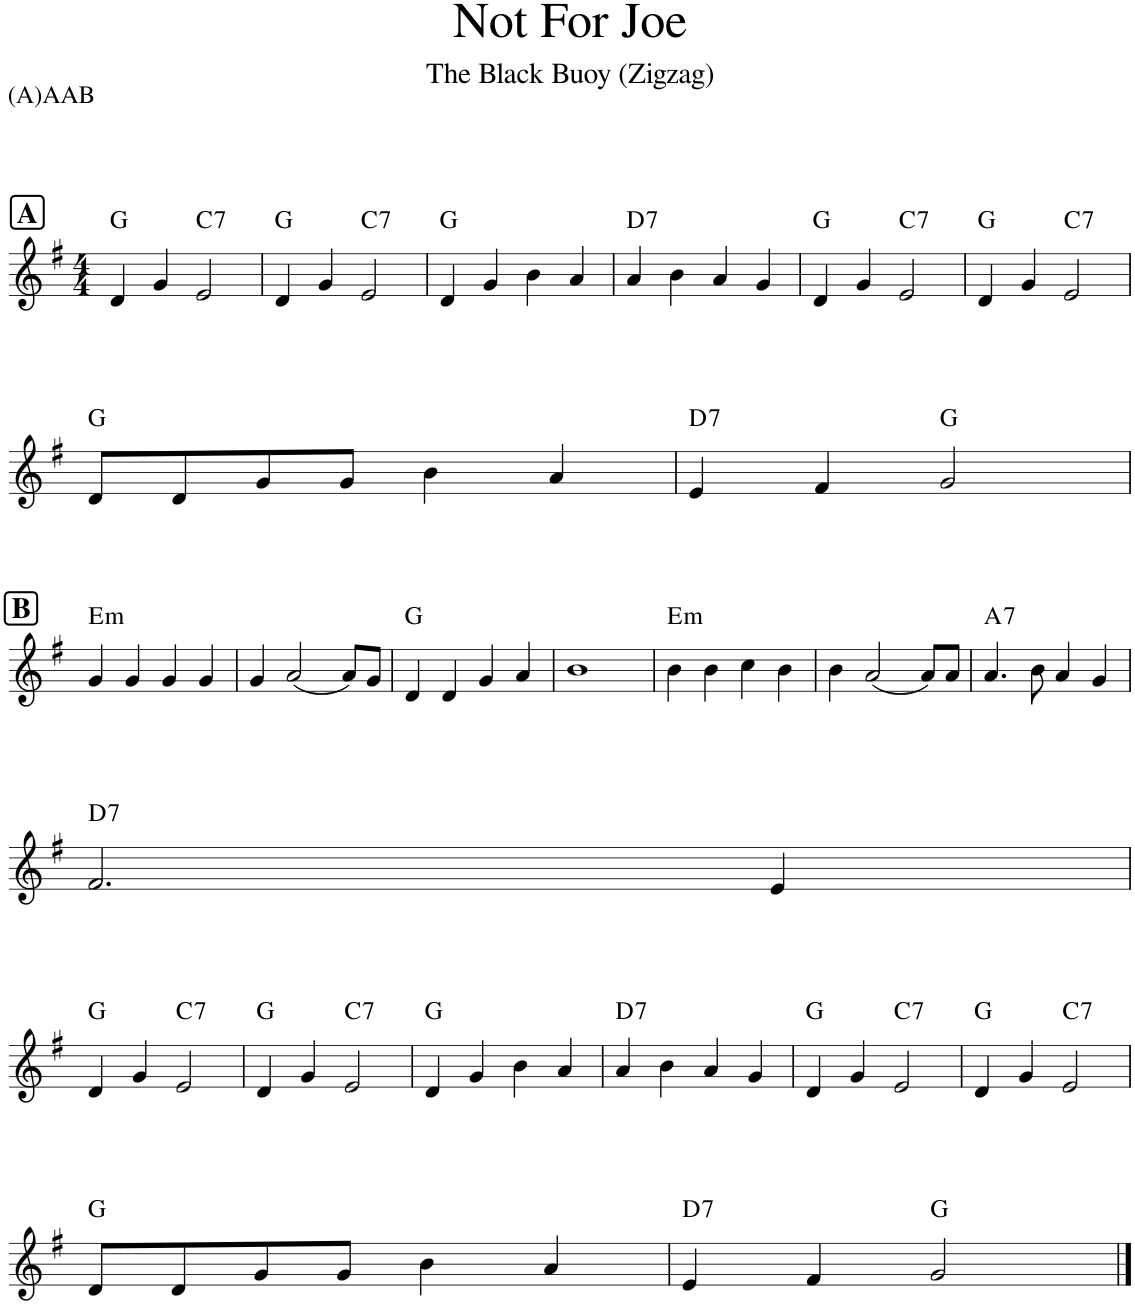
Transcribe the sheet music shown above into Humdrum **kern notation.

**kern	**harte
*part1	*part1
*staff1	*
*I"Piano	*
*I'Pno	*
*clefG2	*
*k[f#]	*
*G:	*
*M4/4	*
!!LO:REH:place=s1:a:B:cj:fs=14:t=A
=1	=1
4d/	G:maj
4g/	.
!	!LO:H:kt=7
2e/	C:7
=2	=2
4d/	G:maj
4g/	.
!	!LO:H:kt=7
2e/	C:7
=3	=3
4d/	G:maj
4g/	.
4b\	.
4a/	.
=4	=4
!	!LO:H:kt=7
4a/	D:7
4b\	.
4a/	.
4g/	.
=5	=5
4d/	G:maj
4g/	.
!	!LO:H:kt=7
2e/	C:7
=6	=6
4d/	G:maj
4g/	.
!	!LO:H:kt=7
2e/	C:7
!!LO:LB:g=z
=7	=7
8d/L	G:maj
8d/	.
8g/	.
8g/J	.
4b\	.
4a/	.
=8	=8
!	!LO:H:kt=7
4e/	D:7
4f#/	.
2g/	G:maj
!!LO:LB:g=z
!!LO:REH:place=s1:a:B:cj:fs=14:t=B
=9	=9
!	!LO:H:kt=m
4g/	E:min
4g/	.
4g/	.
4g/	.
=10	=10
4g/	.
(2a/	.
8a/L)	.
8g/J	.
=11	=11
4d/	G:maj
4d/	.
4g/	.
4a/	.
=12	=12
1b	.
=13	=13
!	!LO:H:kt=m
4b\	E:min
4b\	.
4cc\	.
4b\	.
=14	=14
4b\	.
(2a/	.
8a/L)	.
8a/J	.
=15	=15
!	!LO:H:kt=7
4.a/	A:7
8b\	.
4a/	.
4g/	.
!!LO:LB:g=z
=16	=16
!	!LO:H:kt=7
2.f#/	D:7
4e/	.
!!LO:LB:g=z
=17	=17
4d/	G:maj
4g/	.
!	!LO:H:kt=7
2e/	C:7
=18	=18
4d/	G:maj
4g/	.
!	!LO:H:kt=7
2e/	C:7
=19	=19
4d/	G:maj
4g/	.
4b\	.
4a/	.
=20	=20
!	!LO:H:kt=7
4a/	D:7
4b\	.
4a/	.
4g/	.
=21	=21
4d/	G:maj
4g/	.
!	!LO:H:kt=7
2e/	C:7
=22	=22
4d/	G:maj
4g/	.
!	!LO:H:kt=7
2e/	C:7
!!LO:LB:g=z
=23	=23
8d/L	G:maj
8d/	.
8g/	.
8g/J	.
4b\	.
4a/	.
=24	=24
!	!LO:H:kt=7
4e/	D:7
4f#/	.
2g/	G:maj
==	==
*-	*-
